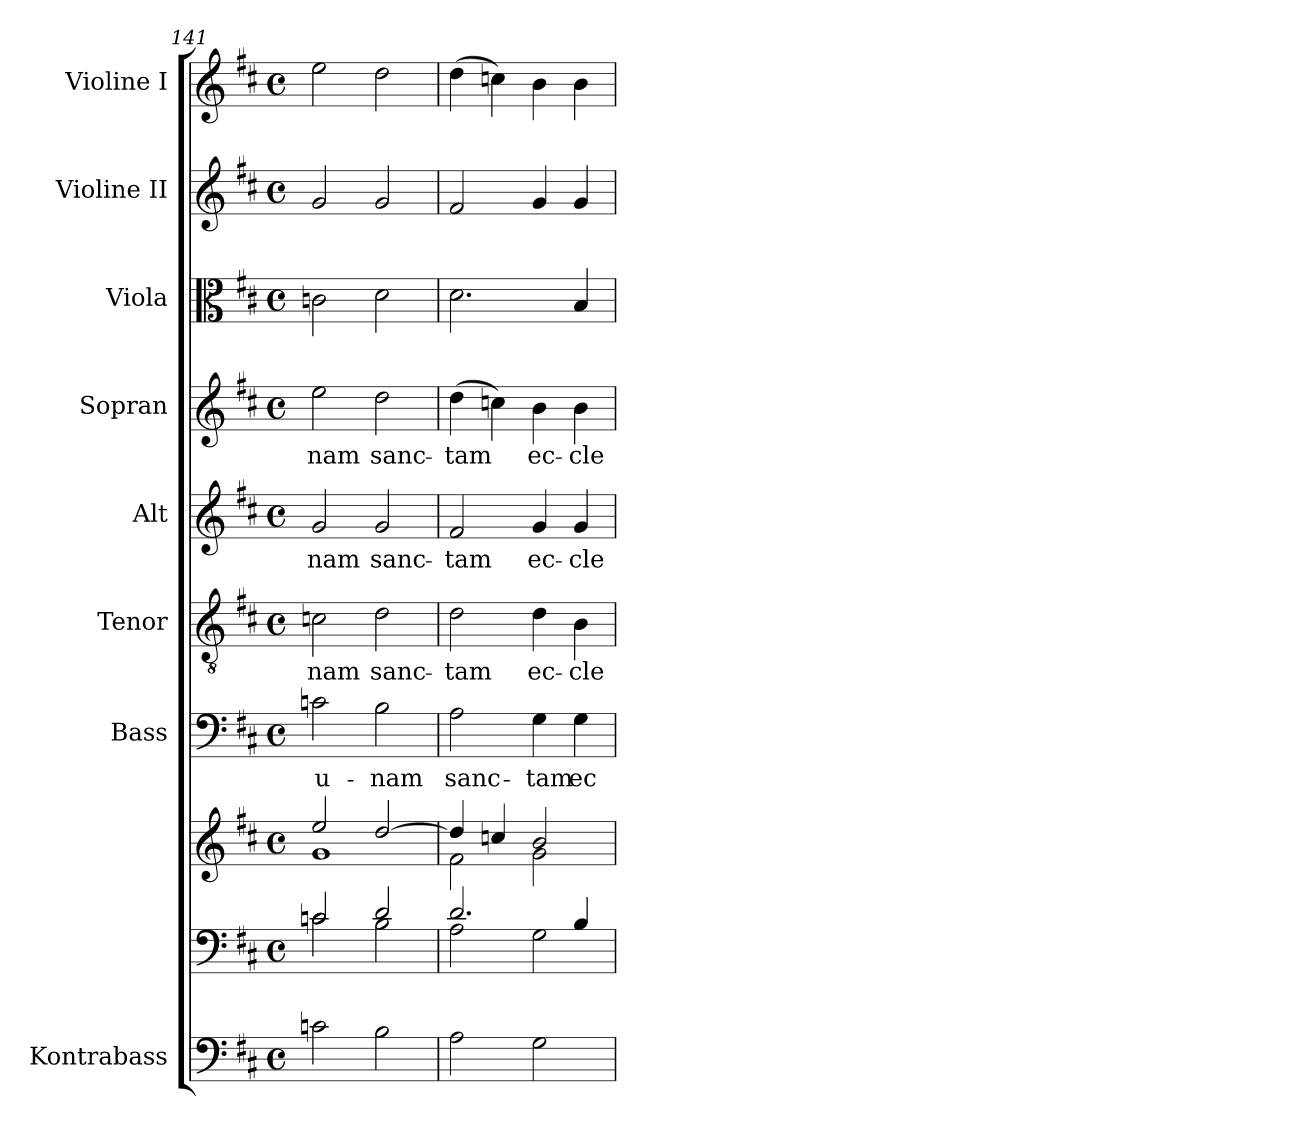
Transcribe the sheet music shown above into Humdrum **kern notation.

**kern	**kern	**kern	**kern	**text	**kern	**text	**kern	**text	**kern	**text	**kern	**kern	**kern
*part9	*part8	*part8	*part7	*part7	*part6	*part6	*part5	*part5	*part4	*part4	*part3	*part2	*part1
*staff10	*staff9	*staff8	*staff7	*staff7	*staff6	*staff6	*staff5	*staff5	*staff4	*staff4	*staff3	*staff2	*staff1
*I"Kontrabass	*	*	*I"Bass	*	*I"Tenor	*	*I"Alt	*	*I"Sopran	*	*I"Viola	*I"Violine II	*I"Violine I
*I'Kb.	*	*	*I'B.	*	*I'T.	*	*I'A.	*	*I'S.	*	*I'Vla.	*I'Vl. II	*I'Vl. I
*clefF4	*clefF4	*clefG2	*clefF4	*	*clefGv2	*	*clefG2	*	*clefG2	*	*clefC3	*clefG2	*clefG2
*ITrd7c12	*	*	*	*	*	*	*	*	*	*	*	*	*
*k[f#c#]	*k[f#c#]	*k[f#c#]	*k[f#c#]	*	*k[f#c#]	*	*k[f#c#]	*	*k[f#c#]	*	*k[f#c#]	*k[f#c#]	*k[f#c#]
*D:	*D:	*D:	*D:	*	*D:	*	*D:	*	*D:	*	*D:	*D:	*D:
*M4/4	*M4/4	*M4/4	*M4/4	*	*M4/4	*	*M4/4	*	*M4/4	*	*M4/4	*M4/4	*M4/4
*met(c)	*met(c)	*met(c)	*met(c)	*	*met(c)	*	*met(c)	*	*met(c)	*	*met(c)	*met(c)	*met(c)
=141	=141	=141	=141	=141	=141	=141	=141	=141	=141	=141	=141	=141	=141
*	*^	*^	*	*	*	*	*	*	*	*	*	*	*
!	!	!	!	!	!	!LO:LY:b	!	!LO:LY:b	!	!LO:LY:b	!	!LO:LY:b	!	!	!
2Cn\	2cn/	2c\	2ee/	1g	2cn\	u-	2cn\	-nam	2g/	-nam	2ee\	-nam	2cn\	2g/	2ee\
!	!	!	!	!	!	!LO:LY:b	!	!LO:LY:b	!	!LO:LY:b	!	!LO:LY:b	!	!	!
2BB\	2d/	2B\	[>2dd/	.	2B\	-nam	2d\	sanc-	2g/	sanc-	2dd\	sanc-	2d\	2g/	2dd\
=142	=142	=142	=142	=142	=142	=142	=142	=142	=142	=142	=142	=142	=142	=142	=142
!	!	!	!	!	!	!LO:LY:b	!	!LO:LY:b	!	!LO:LY:b	!	!LO:LY:b	!	!	!
2AA\	2.d/	2A\	4dd/]	2f#\	2A\	sanc-	2d\	-tam	2f#/	-tam	(>4dd\	-tam	2.d\	2f#/	(>4dd\
.	.	.	4ccn/	.	.	.	.	.	.	.	4ccn\)	.	.	.	4ccn\)
!	!	!	!	!	!	!LO:LY:b	!	!LO:LY:b	!	!LO:LY:b	!	!LO:LY:b	!	!	!
2GG\	.	2G\	2b/	2g\	4G\	-tam	4d\	ec-	4g/	ec-	4b\	ec-	.	4g/	4b\
!	!	!	!	!	!	!LO:LY:b	!	!LO:LY:b	!	!LO:LY:b	!	!LO:LY:b	!	!	!
.	4B/	.	.	.	4G\	ec-	4B\	-cle-	4g/	-cle-	4b\	-cle-	4B/	4g/	4b\
*	*v	*v	*	*	*	*	*	*	*	*	*	*	*	*	*
*	*	*v	*v	*	*	*	*	*	*	*	*	*	*	*
=	=	=	=	=	=	=	=	=	=	=	=	=	=
*-	*-	*-	*-	*-	*-	*-	*-	*-	*-	*-	*-	*-	*-
